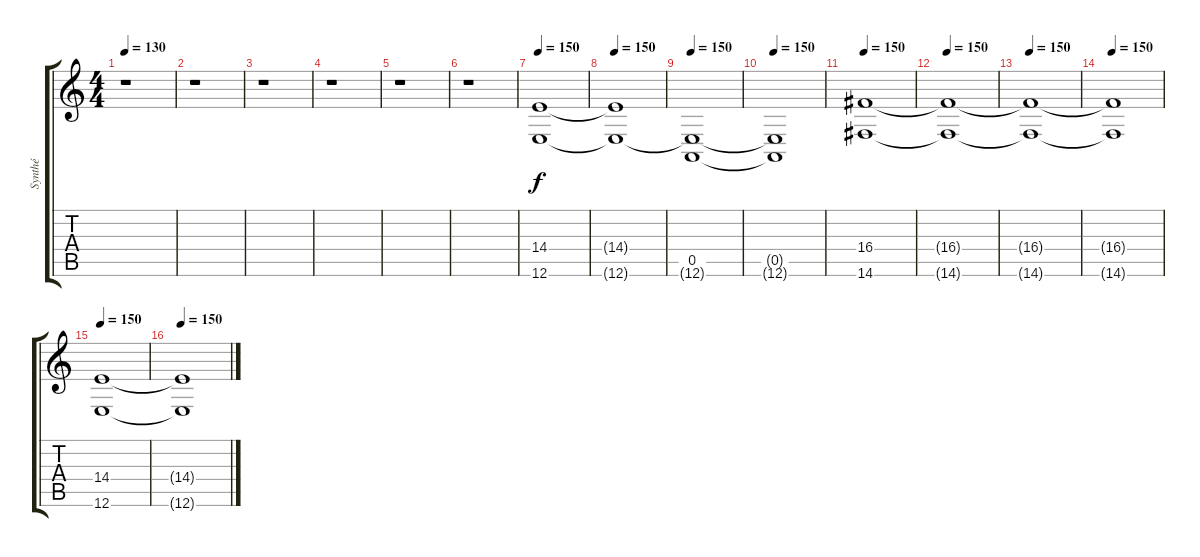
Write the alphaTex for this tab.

\track ("Synthé" "Synthé") {instrument synthstrings1}
\staff {score tabs}
\tuning (E4 B3 G3 D3 A2 E2) {hide}
\ts (4 4)
\tempo 130
\clef g2
\ks c
r.1{dy f instrument synthstrings1} |
r.1 |
r.1 |
r.1 |
r.1 |
r.1 |
\tempo 150
(14.4 12.6).1 |
\tempo 150
(14.4{t} 12.6{t}).1 |
\tempo 150
(0.5 12.6{t}).1 |
\tempo 150
(0.5{t} 12.6{t}).1 |
\tempo 150
(16.4 14.6).1 |
\tempo 150
(16.4{t} 14.6{t}).1 |
\tempo 150
(16.4{t} 14.6{t}).1 |
\tempo 150
(16.4{t} 14.6{t}).1 |
\tempo 150
(14.4 12.6).1 |
\tempo 150
(14.4{t} 12.6{t}).1
